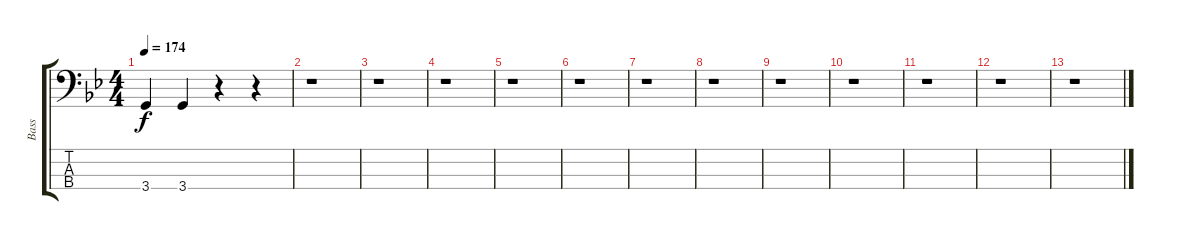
\track ("Bass" "Bass") {instrument electricbassfinger}
\staff {score tabs}
\tuning (G2 D2 A1 E1) {hide}
\ts (4 4)
\tempo 174
\clef f4
\ks gminor
3.4.4{dy f} 3.4.4 r.4 r.4 |
r.1 |
r.1 |
r.1 |
r.1 |
r.1 |
r.1 |
r.1 |
r.1 |
r.1 |
r.1 |
r.1 |
r.1
